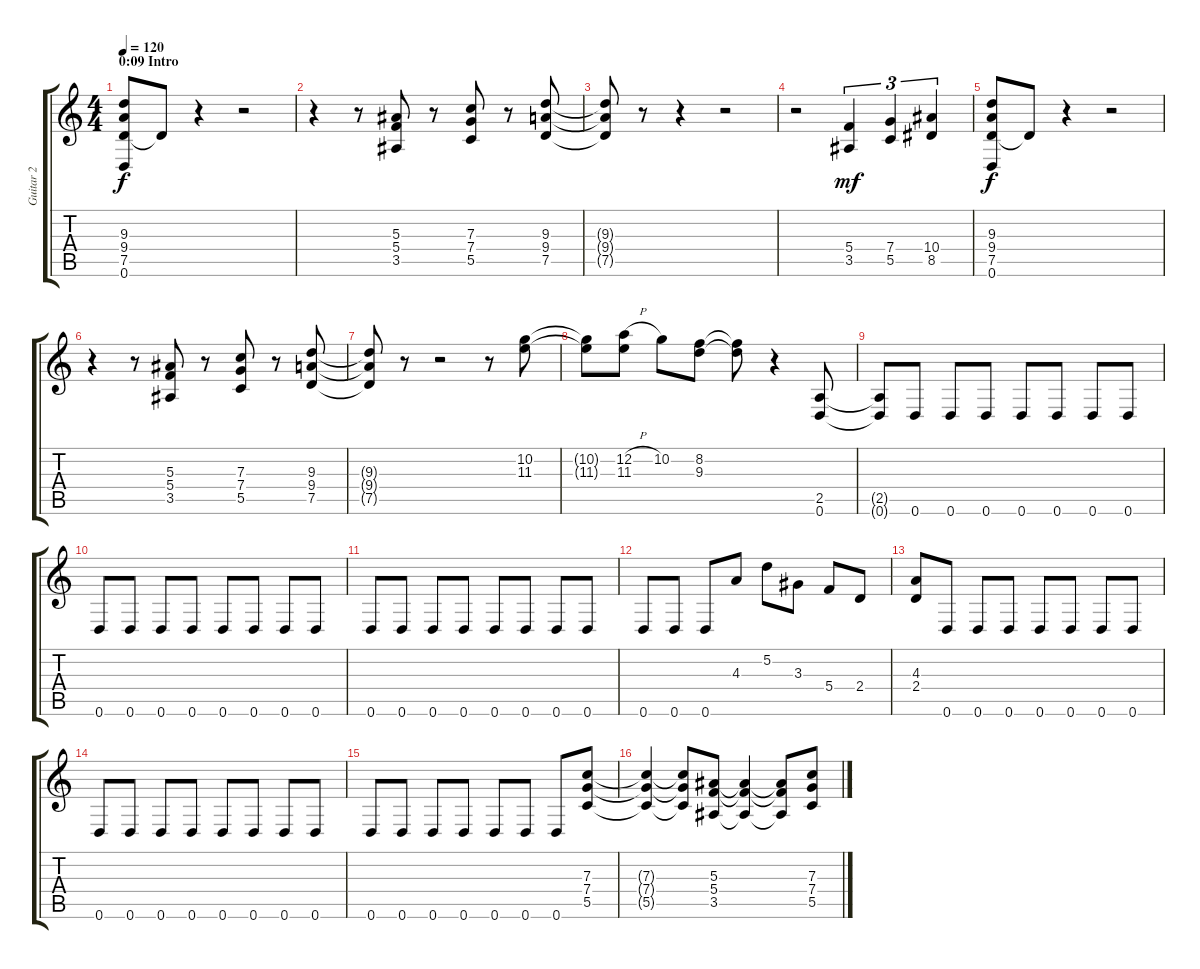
\track ("Guitar 2" "Guitar 2") {instrument distortionguitar}
\staff {score tabs}
\tuning (D4 A3 F3 C3 G2 D2) {hide}
\ts (4 4)
\section ("" "0:09 Intro")
\tempo 120
\tempo 192
\tempo 120
\clef g2
\ks c
(9.3 9.4 7.5 0.6).8{dy f instrument distortionguitar} 7.5{t}.8 r.4 r.2 |
r.4 r.8 (5.3 5.4 3.5).8 r.8 (7.3 7.4 5.5).8 r.8 (9.3 9.4 7.5).8 |
(9.3{t} 9.4{t} 7.5{t}).8 r.8 r.4 r.2 |
r.2 (5.4 3.5).4{tu (3 2) dy mf} (7.4 5.5).4{tu (3 2)} (10.4 8.5).4{tu (3 2)} |
(9.3 9.4 7.5 0.6).8{dy f} 7.5{t}.8 r.4 r.2 |
r.4 r.8 (5.3 5.4 3.5).8 r.8 (7.3 7.4 5.5).8 r.8 (9.3 9.4 7.5).8 |
(9.3{t} 9.4{t} 7.5{t}).8 r.8 r.2 r.8 (10.2 11.3).8 |
(10.2{t} 11.3{t}).8 (12.2{h} 11.3).8 10.2.8 (8.2 9.3).8 (8.2{t} 9.3{t}).8 r.4 (2.5 0.6).8 |
(2.5{t} 0.6{t}).8 0.6.8 0.6.8 0.6.8 0.6.8 0.6.8 0.6.8 0.6.8 |
0.6.8 0.6.8 0.6.8 0.6.8 0.6.8 0.6.8 0.6.8 0.6.8 |
0.6.8 0.6.8 0.6.8 0.6.8 0.6.8 0.6.8 0.6.8 0.6.8 |
0.6.8 0.6.8 0.6.8 4.3.8 5.2.8 3.3.8 5.4.8 2.4.8 |
(4.3 2.4).8 0.6.8 0.6.8 0.6.8 0.6.8 0.6.8 0.6.8 0.6.8 |
0.6.8 0.6.8 0.6.8 0.6.8 0.6.8 0.6.8 0.6.8 0.6.8 |
0.6.8 0.6.8 0.6.8 0.6.8 0.6.8 0.6.8 0.6.8 (7.3 7.4 5.5).8{volume 12} |
(7.3{t} 7.4{t} 5.5{t}).4 (7.3{t} 7.4{t} 5.5{t}).8 (5.3 5.4 3.5).8 (5.3{t} 5.4{t} 3.5{t}).4 (5.3{t} 5.4{t} 3.5{t}).8 (7.3 7.4 5.5).8
